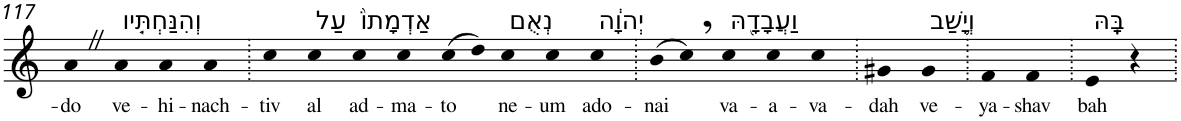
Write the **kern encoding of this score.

**kern	**text
*part1	*part1
*staff1	*staff1
*I"Piano	*
*I'Pno	*
!!LO:PB:g=z
*clefG2	*
*k[]	*
=117	=117
!	!LO:LY:b
4aZ	-do
!LO:TX:a:t=וְהִנַּחְתִּ֤יו	!
!	!LO:LY:b
4a	ve-
!	!LO:LY:b
4a	-hi-
!	!LO:LY:b
4a	-nach-
=118.	=118.
!	!LO:LY:b
4cc	-tiv
!LO:TX:a:t=עַל	!
!	!LO:LY:b
4cc	al
!LO:TX:a:t=אַדְמָתוֹ֙	!
!	!LO:LY:b
4cc	ad-
!	!LO:LY:b
4cc	-ma-
!	!LO:LY:b
(>8cc	-to
8dd)	.
!LO:TX:a:t=נְאֻם	!
!	!LO:LY:b
4cc	ne-
!	!LO:LY:b
4cc	-um
!LO:TX:a:t=יְהוָ֔ה	!
!	!LO:LY:b
4cc	ado-
=119.	=119.
!	!LO:LY:b
(>8b	-nai
8cc,)	.
!LO:TX:a:t=וַעֲבָדָ֖הּ	!
!	!LO:LY:b
4cc	va-
!	!LO:LY:b
4cc	-a-
!	!LO:LY:b
4cc	-va-
=120.	=120.
!	!LO:LY:b
4g#X	-dah
!LO:TX:a:t=וְיָ֥שַׁב	!
!	!LO:LY:b
4g#	ve-
=121.	=121.
!	!LO:LY:b
4f	-ya-
!	!LO:LY:b
4f	-shav
=122.	=122.
!LO:TX:a:t=בָּֽהּ	!
!	!LO:LY:b
4e	bah
4r	.
=.	=.
*-	*-
